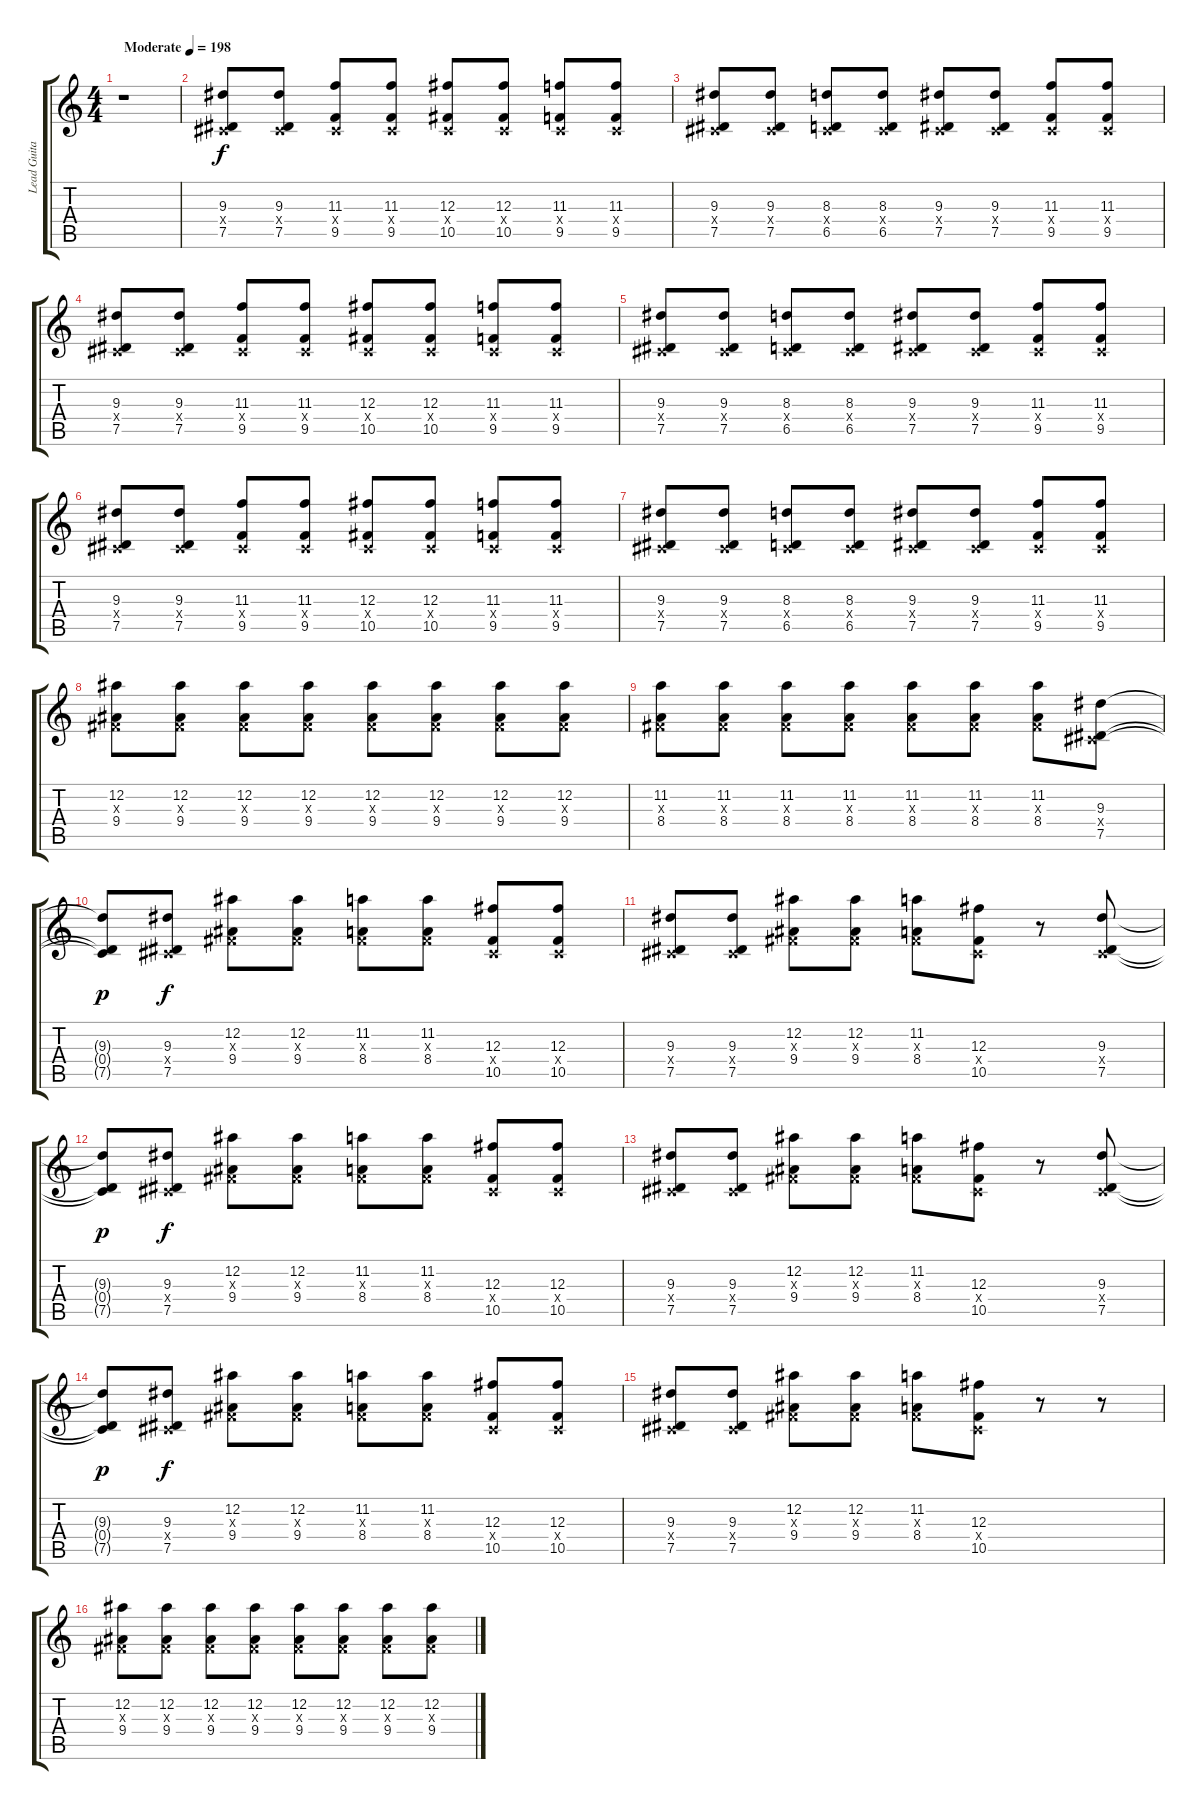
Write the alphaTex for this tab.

\track ("Lead Guitar" "Lead Guita") {instrument distortionguitar}
\staff {score tabs}
\tuning (Eb4 Bb3 Gb3 Db3 Ab2 Db2) {hide}
\ts (4 4)
\tempo (198 "Moderate")
\clef g2
\ks c
r.1{dy f instrument distortionguitar} |
(9.3 0.4{x} 7.5).8 (9.3 0.4{x} 7.5).8 (11.3 0.4{x} 9.5).8 (11.3 0.4{x} 9.5).8 (12.3 0.4{x} 10.5).8 (12.3 0.4{x} 10.5).8 (11.3 0.4{x} 9.5).8 (11.3 0.4{x} 9.5).8 |
(9.3 0.4{x} 7.5).8 (9.3 0.4{x} 7.5).8 (8.3 0.4{x} 6.5).8 (8.3 0.4{x} 6.5).8 (9.3 0.4{x} 7.5).8 (9.3 0.4{x} 7.5).8 (11.3 0.4{x} 9.5).8 (11.3 0.4{x} 9.5).8 |
(9.3 0.4{x} 7.5).8 (9.3 0.4{x} 7.5).8 (11.3 0.4{x} 9.5).8 (11.3 0.4{x} 9.5).8 (12.3 0.4{x} 10.5).8 (12.3 0.4{x} 10.5).8 (11.3 0.4{x} 9.5).8 (11.3 0.4{x} 9.5).8 |
(9.3 0.4{x} 7.5).8 (9.3 0.4{x} 7.5).8 (8.3 0.4{x} 6.5).8 (8.3 0.4{x} 6.5).8 (9.3 0.4{x} 7.5).8 (9.3 0.4{x} 7.5).8 (11.3 0.4{x} 9.5).8 (11.3 0.4{x} 9.5).8 |
(9.3 0.4{x} 7.5).8 (9.3 0.4{x} 7.5).8 (11.3 0.4{x} 9.5).8 (11.3 0.4{x} 9.5).8 (12.3 0.4{x} 10.5).8 (12.3 0.4{x} 10.5).8 (11.3 0.4{x} 9.5).8 (11.3 0.4{x} 9.5).8 |
(9.3 0.4{x} 7.5).8 (9.3 0.4{x} 7.5).8 (8.3 0.4{x} 6.5).8 (8.3 0.4{x} 6.5).8 (9.3 0.4{x} 7.5).8 (9.3 0.4{x} 7.5).8 (11.3 0.4{x} 9.5).8 (11.3 0.4{x} 9.5).8 |
(12.2 0.3{x} 9.4).8 (12.2 0.3{x} 9.4).8 (12.2 0.3{x} 9.4).8 (12.2 0.3{x} 9.4).8 (12.2 0.3{x} 9.4).8 (12.2 0.3{x} 9.4).8 (12.2 0.3{x} 9.4).8 (12.2 0.3{x} 9.4).8 |
(11.2 0.3{x} 8.4).8 (11.2 0.3{x} 8.4).8 (11.2 0.3{x} 8.4).8 (11.2 0.3{x} 8.4).8 (11.2 0.3{x} 8.4).8 (11.2 0.3{x} 8.4).8 (11.2 0.3{x} 8.4).8 (9.3 0.4{x} 7.5).8 |
(9.3{t} 0.4{t} 7.5{t}).8{dy p} (9.3 0.4{x} 7.5).8{dy f} (12.2 0.3{x} 9.4).8 (12.2 0.3{x} 9.4).8 (11.2 0.3{x} 8.4).8 (11.2 0.3{x} 8.4).8 (12.3 0.4{x} 10.5).8 (12.3 0.4{x} 10.5).8 |
(9.3 0.4{x} 7.5).8 (9.3 0.4{x} 7.5).8 (12.2 0.3{x} 9.4).8 (12.2 0.3{x} 9.4).8 (11.2 0.3{x} 8.4).8 (12.3 0.4{x} 10.5).8 r.8 (9.3 0.4{x} 7.5).8 |
(9.3{t} 0.4{t} 7.5{t}).8{dy p} (9.3 0.4{x} 7.5).8{dy f} (12.2 0.3{x} 9.4).8 (12.2 0.3{x} 9.4).8 (11.2 0.3{x} 8.4).8 (11.2 0.3{x} 8.4).8 (12.3 0.4{x} 10.5).8 (12.3 0.4{x} 10.5).8 |
(9.3 0.4{x} 7.5).8 (9.3 0.4{x} 7.5).8 (12.2 0.3{x} 9.4).8 (12.2 0.3{x} 9.4).8 (11.2 0.3{x} 8.4).8 (12.3 0.4{x} 10.5).8 r.8 (9.3 0.4{x} 7.5).8 |
(9.3{t} 0.4{t} 7.5{t}).8{dy p} (9.3 0.4{x} 7.5).8{dy f} (12.2 0.3{x} 9.4).8 (12.2 0.3{x} 9.4).8 (11.2 0.3{x} 8.4).8 (11.2 0.3{x} 8.4).8 (12.3 0.4{x} 10.5).8 (12.3 0.4{x} 10.5).8 |
(9.3 0.4{x} 7.5).8 (9.3 0.4{x} 7.5).8 (12.2 0.3{x} 9.4).8 (12.2 0.3{x} 9.4).8 (11.2 0.3{x} 8.4).8 (12.3 0.4{x} 10.5).8 r.8 r.8 |
(12.2 0.3{x} 9.4).8 (12.2 0.3{x} 9.4).8 (12.2 0.3{x} 9.4).8 (12.2 0.3{x} 9.4).8 (12.2 0.3{x} 9.4).8 (12.2 0.3{x} 9.4).8 (12.2 0.3{x} 9.4).8 (12.2 0.3{x} 9.4).8
